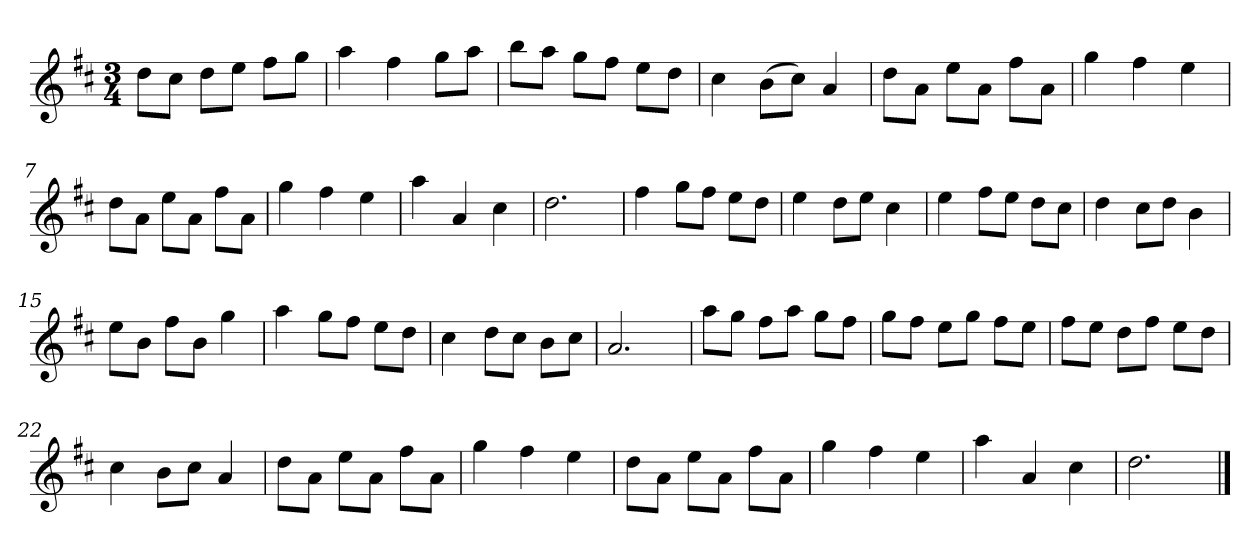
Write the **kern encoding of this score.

**kern
*part1
*staff1
*k[f#c#]
*M3/4
*MM120
=1
8ddL
8cc#J
8ddL
8eeJ
8ff#L
8ggJ
=2
4aa
4ff#
8ggL
8aaJ
=3
8bbL
8aaJ
8ggL
8ff#J
8eeL
8ddJ
=4
4cc#
(8bL
8cc#J)
4a
=5
8ddL
8aJ
8eeL
8aJ
8ff#L
8aJ
=6
4gg
4ff#
4ee
=7
8ddL
8aJ
8eeL
8aJ
8ff#L
8aJ
=8
4gg
4ff#
4ee
=9
4aa
4a
4cc#
=10
2.dd
=11
4ff#
8ggL
8ff#J
8eeL
8ddJ
=12
4ee
8ddL
8eeJ
4cc#
=13
4ee
8ff#L
8eeJ
8ddL
8cc#J
=14
4dd
8cc#L
8ddJ
4b
=15
8eeL
8bJ
8ff#L
8bJ
4gg
=16
4aa
8ggL
8ff#J
8eeL
8ddJ
=17
4cc#
8ddL
8cc#J
8bL
8cc#J
=18
2.a
=19
8aaL
8ggJ
8ff#L
8aaJ
8ggL
8ff#J
=20
8ggL
8ff#J
8eeL
8ggJ
8ff#L
8eeJ
=21
8ff#L
8eeJ
8ddL
8ff#J
8eeL
8ddJ
=22
4cc#
8bL
8cc#J
4a
=23
8ddL
8aJ
8eeL
8aJ
8ff#L
8aJ
=24
4gg
4ff#
4ee
=25
8ddL
8aJ
8eeL
8aJ
8ff#L
8aJ
=26
4gg
4ff#
4ee
=27
4aa
4a
4cc#
=28
2.dd
==
*-
